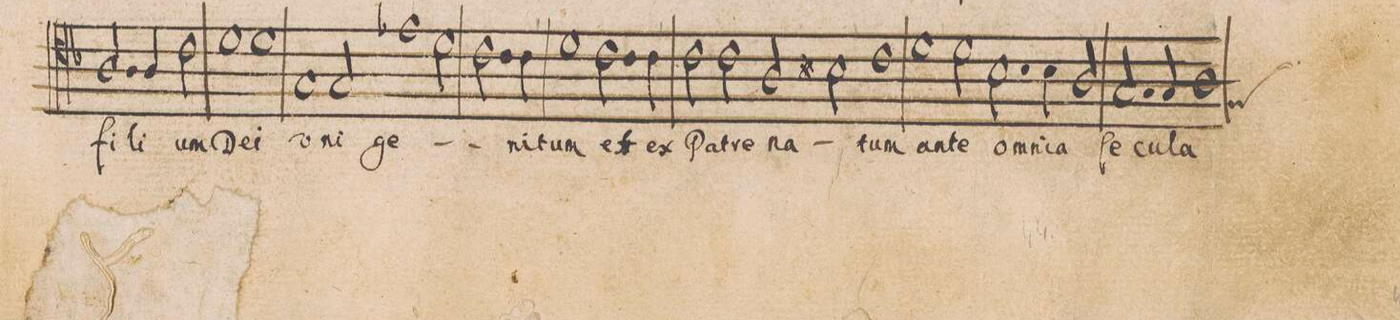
**kern	**text
*I"TENOR	*
*clefC4	*
*k[b-]	*
*met(C|)	*
*M2/1	*
2.A/	fi-
4A/	-li-
2c\	-um
=22	=22
1d	De-
1d	-i
=23	=23
1G	u-
2G/	-ni
1e-X	ge-
=24	=24
2d\	.
2.c\	.
4c\	-ni-
=25	=25
1d	-tum
2.c\	et
4c\	ex
=26	=26
2c\	Pa-
2c\	-tre
2A/	na-
2Bn\	-tum
=27	=27
1c	an-
1d	-te
=28	=28
2d\	o-
2.B-\	-mni-
4B-\	-a
2A/	.
=29	=29
2.G/	ſe-
4G/	-cu-
*custos:F	*
1A	-la
=30	=30
*-	*-
